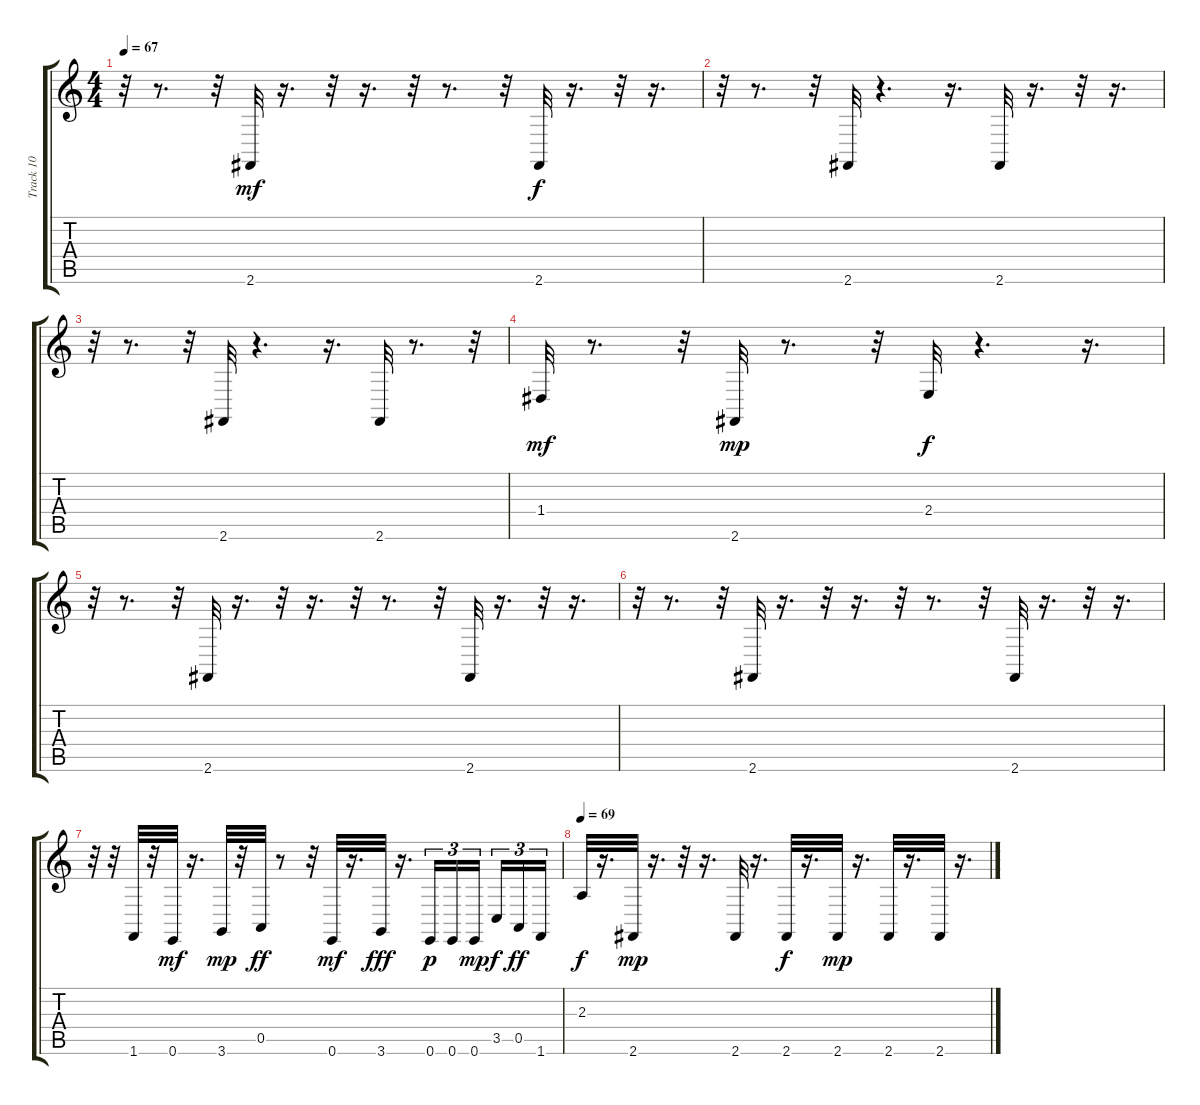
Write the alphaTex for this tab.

\track ("Track 10" "Track 10") {instrument acousticgrandpiano}
\staff {score tabs}
\tuning (E4 B3 G3 D3 A2 E2) {hide}
\ts (4 4)
\tempo 67
\clef g2
\ks c
r.32{dy f} r.8{d} r.32 2.6.32{dy mf} r.16{d} r.32 r.16{d} r.32 r.8{d} r.32 2.6.32{dy f} r.16{d} r.32 r.16{d} |
r.32 r.8{d} r.32 2.6.32 r.4{d} r.16{d} 2.6.32 r.16{d} r.32 r.16{d} |
r.32 r.8{d} r.32 2.6.32 r.4{d} r.16{d} 2.6.32 r.8{d} r.32 |
1.4.32{dy mf} r.8{d} r.32 2.6.32{dy mp} r.8{d} r.32 2.4.32{dy f} r.4{d} r.16{d} |
r.32 r.8{d} r.32 2.6.32 r.16{d} r.32 r.16{d} r.32 r.8{d} r.32 2.6.32 r.16{d} r.32 r.16{d} |
r.32 r.8{d} r.32 2.6.32 r.16{d} r.32 r.16{d} r.32 r.8{d} r.32 2.6.32 r.16{d} r.32 r.16{d} |
r.32 r.32 1.6.32 r.32 0.6.32{dy mf} r.16{d} 3.6.32{dy mp} r.32 0.5.32{dy ff} r.8 r.32 0.6.32{dy mf} r.16{d} 3.6.32{dy fff} r.16{d} 0.6.16{tu (3 2) dy p} 0.6.16{tu (3 2)} 0.6.16{tu (3 2) dy mp} 3.5.16{tu (3 2) dy f} 0.5.16{tu (3 2) dy ff} 1.6.16{tu (3 2)} |
\tempo 69
2.3.32{dy f} r.16{d} 2.6.32{dy mp} r.16{d} r.32 r.16{d} 2.6.32 r.16{d} 2.6.32{dy f} r.16{d} 2.6.32{dy mp} r.16{d} 2.6.32 r.16{d} 2.6.32 r.16{d}
